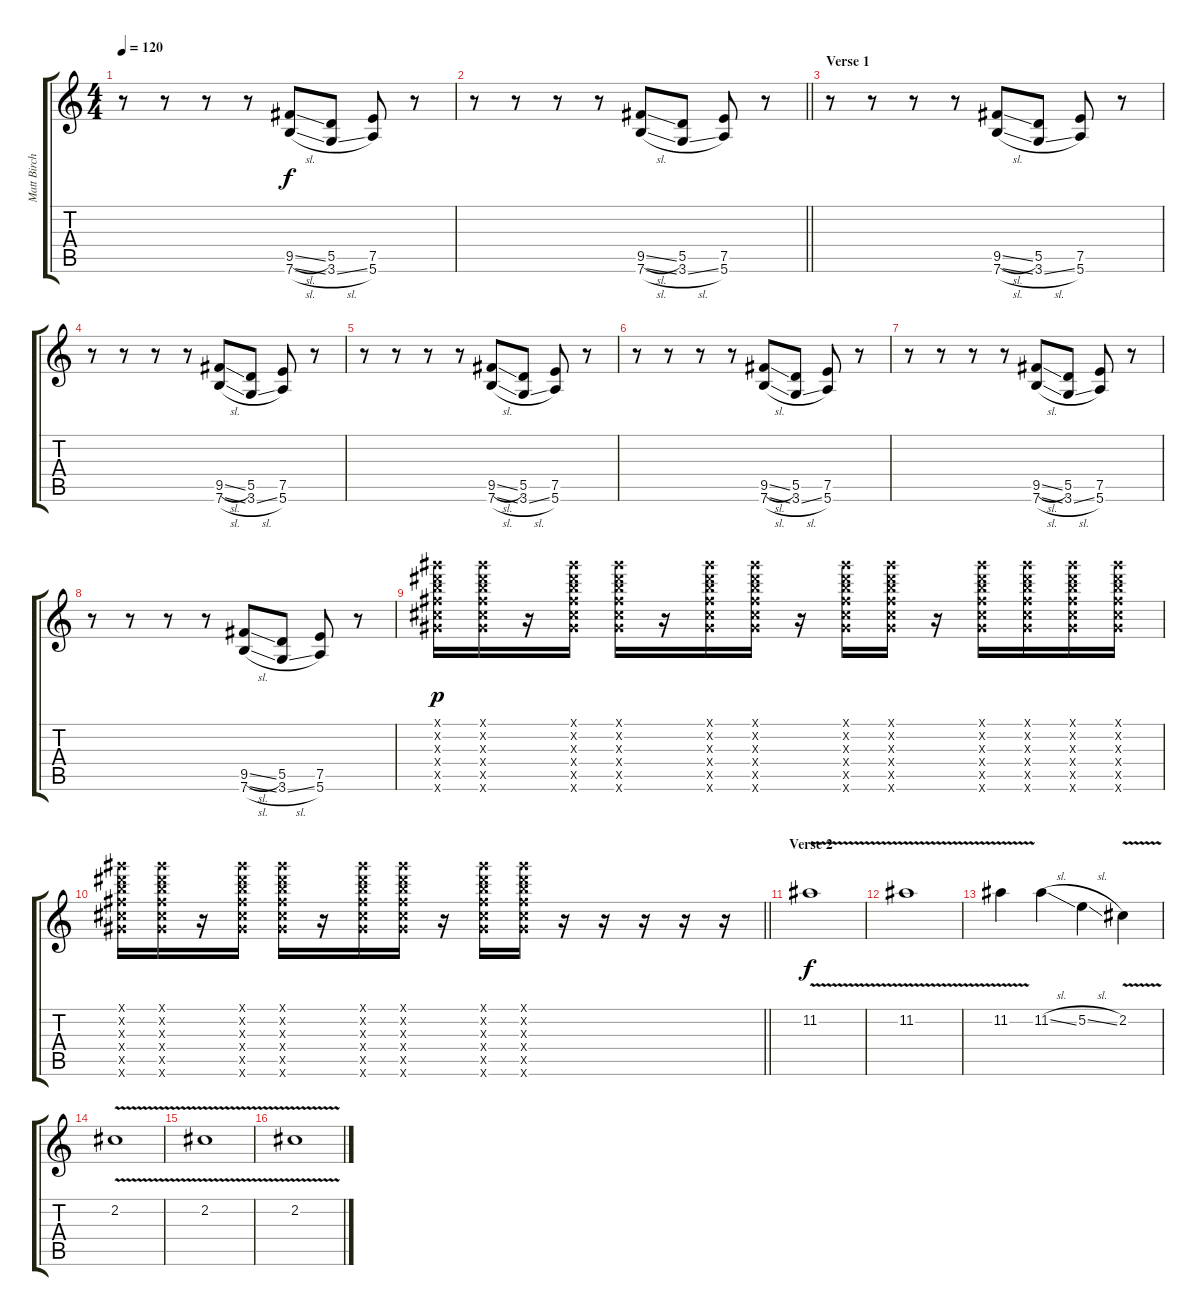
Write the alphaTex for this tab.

\track ("Matt Birch" "Matt Birch") {instrument electricguitarjazz}
\staff {score tabs}
\tuning (E4 B3 G3 D3 A2 E2) {hide}
\ts (4 4)
\tempo 120
\clef g2
\ks c
r.8{dy f} r.8 r.8 r.8 (9.5{sl} 7.6{sl}).8 (5.5 3.6{sl}).8 (7.5 5.6).8 r.8 |
\barLineRight lightlight
r.8 r.8 r.8 r.8 (9.5{sl} 7.6{sl}).8 (5.5 3.6{sl}).8 (7.5 5.6).8 r.8 |
\section ("" "Verse 1")
r.8 r.8 r.8 r.8 (9.5{sl} 7.6{sl}).8 (5.5 3.6{sl}).8 (7.5 5.6).8 r.8 |
r.8 r.8 r.8 r.8 (9.5{sl} 7.6{sl}).8 (5.5 3.6{sl}).8 (7.5 5.6).8 r.8 |
r.8 r.8 r.8 r.8 (9.5{sl} 7.6{sl}).8 (5.5 3.6{sl}).8 (7.5 5.6).8 r.8 |
r.8 r.8 r.8 r.8 (9.5{sl} 7.6{sl}).8 (5.5 3.6{sl}).8 (7.5 5.6).8 r.8 |
r.8 r.8 r.8 r.8 (9.5{sl} 7.6{sl}).8 (5.5 3.6{sl}).8 (7.5 5.6).8 r.8 |
r.8 r.8 r.8 r.8 (9.5{sl} 7.6{sl}).8 (5.5 3.6{sl}).8 (7.5 5.6).8 r.8 |
(16.1{x} 16.2{x} 16.3{x} 16.4{x} 16.5{x} 16.6{x}).16{dy p} (16.1{x} 16.2{x} 16.3{x} 16.4{x} 16.5{x} 16.6{x}).16 r.16 (16.1{x} 16.2{x} 16.3{x} 16.4{x} 16.5{x} 16.6{x}).16 (16.1{x} 16.2{x} 16.3{x} 16.4{x} 16.5{x} 16.6{x}).16 r.16 (16.1{x} 16.2{x} 16.3{x} 16.4{x} 16.5{x} 16.6{x}).16 (16.1{x} 16.2{x} 16.3{x} 16.4{x} 16.5{x} 16.6{x}).16 r.16 (16.1{x} 16.2{x} 16.3{x} 16.4{x} 16.5{x} 16.6{x}).16 (16.1{x} 16.2{x} 16.3{x} 16.4{x} 16.5{x} 16.6{x}).16 r.16 (16.1{x} 16.2{x} 16.3{x} 16.4{x} 16.5{x} 16.6{x}).16 (16.1{x} 16.2{x} 16.3{x} 16.4{x} 16.5{x} 16.6{x}).16 (16.1{x} 16.2{x} 16.3{x} 16.4{x} 16.5{x} 16.6{x}).16 (16.1{x} 16.2{x} 16.3{x} 16.4{x} 16.5{x} 16.6{x}).16 |
\barLineRight lightlight
(16.1{x} 16.2{x} 16.3{x} 16.4{x} 16.5{x} 16.6{x}).16 (16.1{x} 16.2{x} 16.3{x} 16.4{x} 16.5{x} 16.6{x}).16 r.16 (16.1{x} 16.2{x} 16.3{x} 16.4{x} 16.5{x} 16.6{x}).16 (16.1{x} 16.2{x} 16.3{x} 16.4{x} 16.5{x} 16.6{x}).16 r.16 (16.1{x} 16.2{x} 16.3{x} 16.4{x} 16.5{x} 16.6{x}).16 (16.1{x} 16.2{x} 16.3{x} 16.4{x} 16.5{x} 16.6{x}).16 r.16 (16.1{x} 16.2{x} 16.3{x} 16.4{x} 16.5{x} 16.6{x}).16 (16.1{x} 16.2{x} 16.3{x} 16.4{x} 16.5{x} 16.6{x}).16 r.16 r.16 r.16 r.16 r.16 |
\section ("" "Verse 2")
11.2{v}.1{dy f} |
11.2{v}.1 |
11.2{v}.4 11.2{sl}.4 5.2{sl}.4 2.2{v}.4 |
2.2{v}.1 |
2.2{v}.1 |
2.2{v}.1
